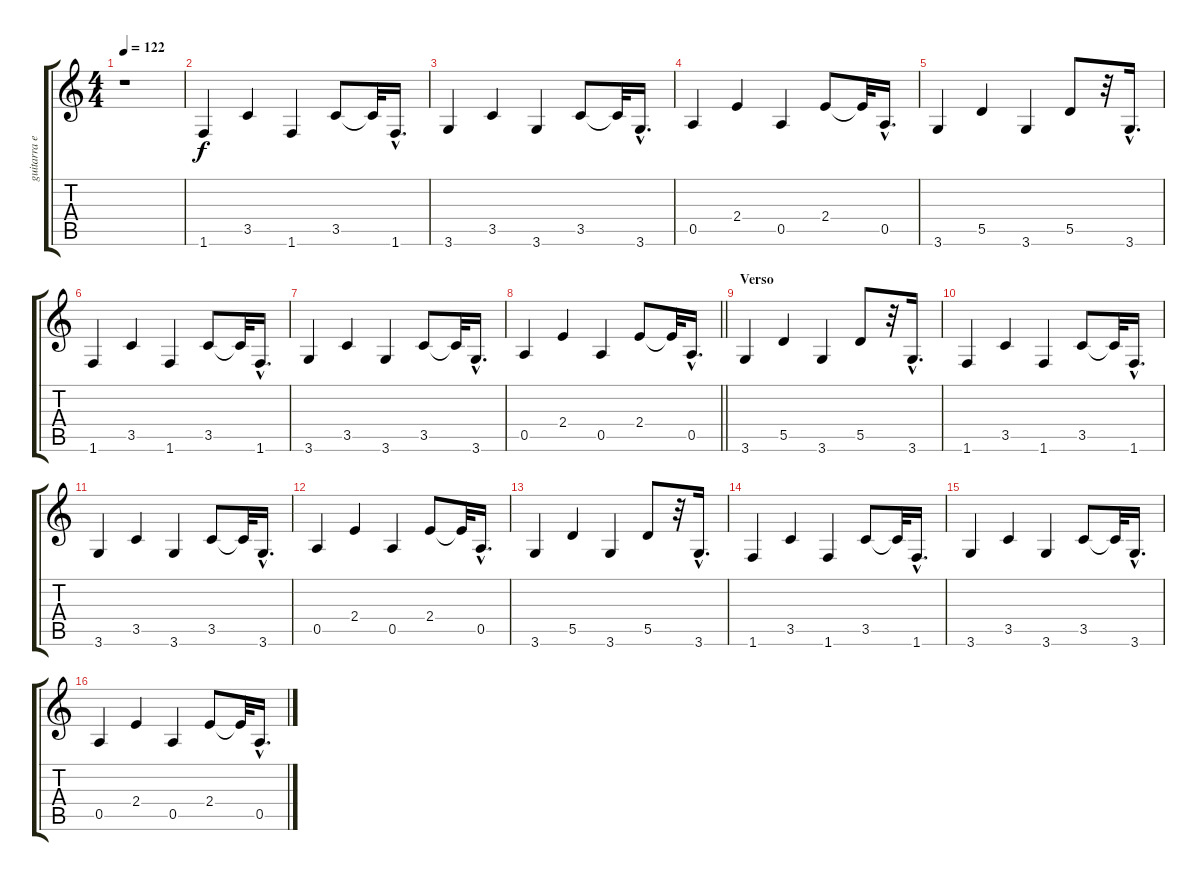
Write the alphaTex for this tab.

\track ("guitarra electrica" "guitarra e") {instrument electricguitarclean}
\staff {score tabs}
\tuning (E4 B3 G3 D3 A2 E2) {hide}
\ts (4 4)
\tempo 122
\clef g2
\ks c
r.1{dy f instrument electricguitarclean} |
1.6.4 3.5.4 1.6.4 3.5.8 3.5{t}.32 1.6{hac}.16{d} |
3.6.4 3.5.4 3.6.4 3.5.8 3.5{t}.32 3.6{hac}.16{d} |
0.5.4 2.4.4 0.5.4 2.4.8 2.4{t}.32 0.5{hac}.16{d} |
3.6.4 5.5.4 3.6.4 5.5.8 r.32 3.6{hac}.16{d} |
1.6.4 3.5.4 1.6.4 3.5.8 3.5{t}.32 1.6{hac}.16{d} |
3.6.4 3.5.4 3.6.4 3.5.8 3.5{t}.32 3.6{hac}.16{d} |
\barLineRight lightlight
0.5.4 2.4.4 0.5.4 2.4.8 2.4{t}.32 0.5{hac}.16{d} |
\section ("" "Verso")
3.6.4 5.5.4 3.6.4 5.5.8 r.32 3.6{hac}.16{d} |
1.6.4 3.5.4 1.6.4 3.5.8 3.5{t}.32 1.6{hac}.16{d} |
3.6.4 3.5.4 3.6.4 3.5.8 3.5{t}.32 3.6{hac}.16{d} |
0.5.4 2.4.4 0.5.4 2.4.8 2.4{t}.32 0.5{hac}.16{d} |
3.6.4 5.5.4 3.6.4 5.5.8 r.32 3.6{hac}.16{d} |
1.6.4 3.5.4 1.6.4 3.5.8 3.5{t}.32 1.6{hac}.16{d} |
3.6.4 3.5.4 3.6.4 3.5.8 3.5{t}.32 3.6{hac}.16{d} |
0.5.4 2.4.4 0.5.4 2.4.8 2.4{t}.32 0.5{hac}.16{d}
